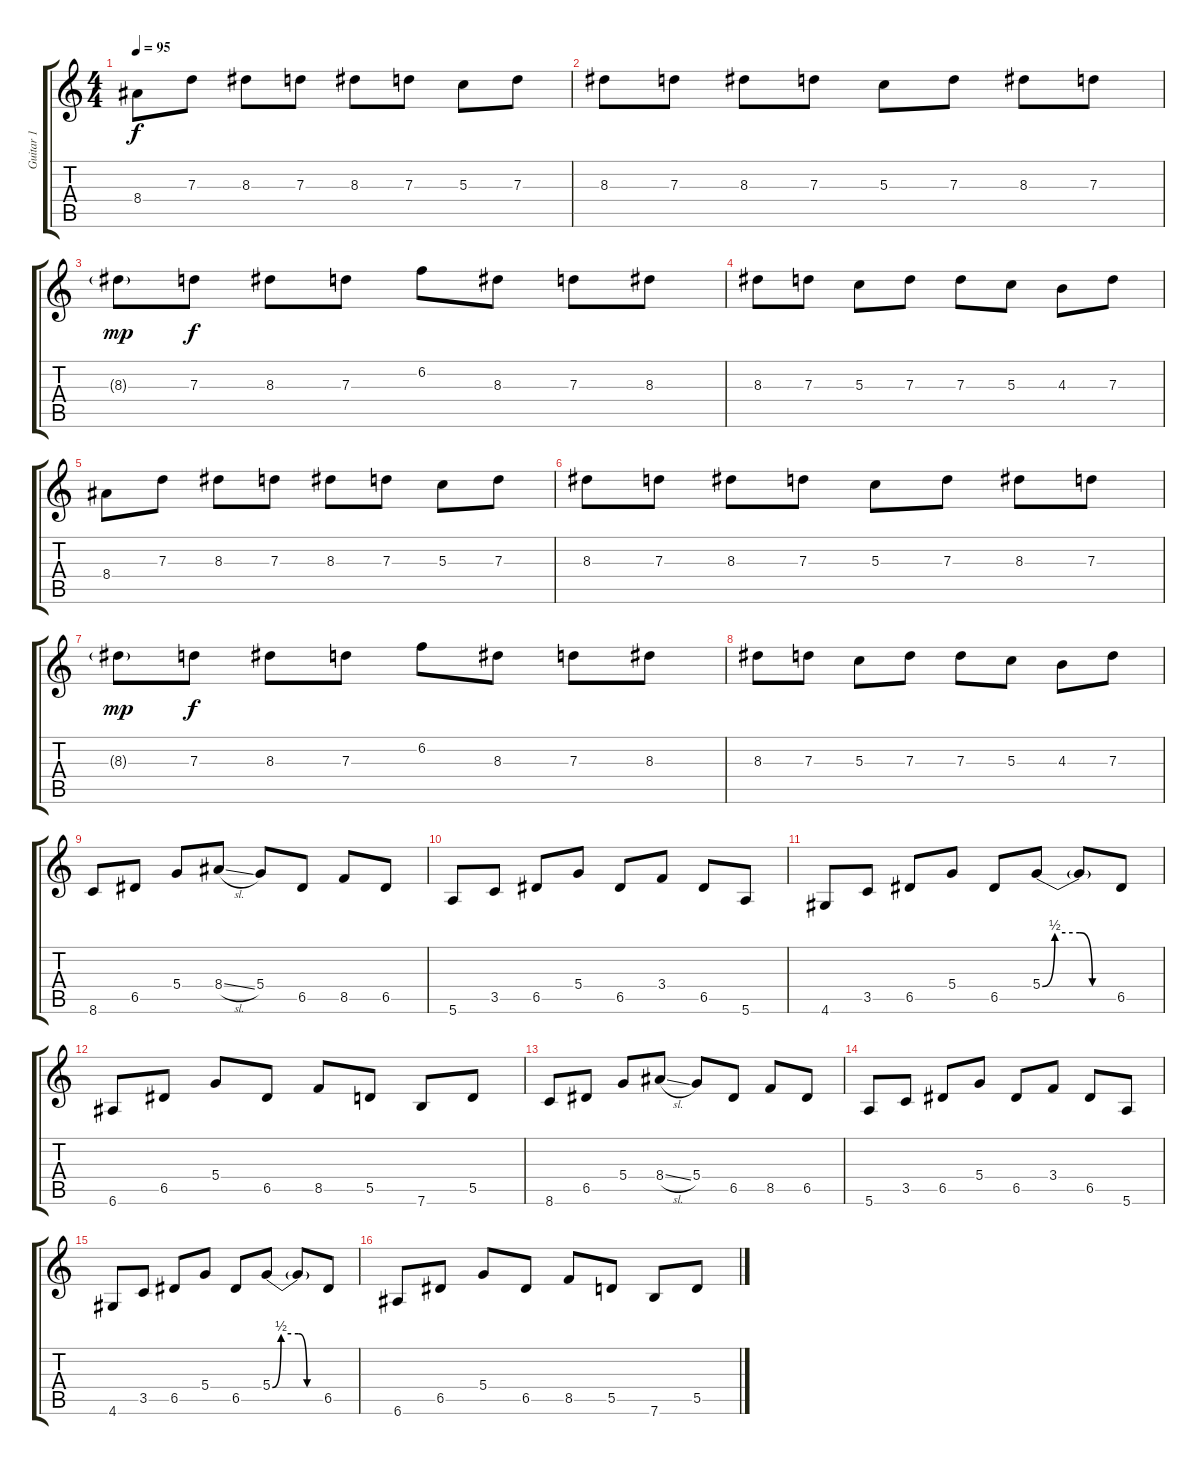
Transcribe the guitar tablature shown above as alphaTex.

\track ("Guitar 1" "Guitar 1") {instrument overdrivenguitar}
\staff {score tabs}
\tuning (E4 B3 G3 D3 A2 E2) {hide}
\ts (4 4)
\tempo 95
\clef g2
\ks c
8.4.8{dy f} 7.3.8 8.3.8 7.3.8 8.3.8 7.3.8 5.3.8 7.3.8 |
8.3.8 7.3.8 8.3.8 7.3.8 5.3.8 7.3.8 8.3.8 7.3.8 |
8.3{g}.8{dy mp} 7.3.8{dy f} 8.3.8 7.3.8 6.2.8 8.3.8 7.3.8 8.3.8 |
8.3.8 7.3.8 5.3.8 7.3.8 7.3.8 5.3.8 4.3.8 7.3.8 |
8.4.8 7.3.8 8.3.8 7.3.8 8.3.8 7.3.8 5.3.8 7.3.8 |
8.3.8 7.3.8 8.3.8 7.3.8 5.3.8 7.3.8 8.3.8 7.3.8 |
8.3{g}.8{dy mp} 7.3.8{dy f} 8.3.8 7.3.8 6.2.8 8.3.8 7.3.8 8.3.8 |
8.3.8 7.3.8 5.3.8 7.3.8 7.3.8 5.3.8 4.3.8 7.3.8 |
8.6.8{balance 12} 6.5.8 5.4.8 8.4{sl}.8 5.4.8 6.5.8 8.5.8 6.5.8 |
5.6.8 3.5.8 6.5.8 5.4.8 6.5.8 3.4.8 6.5.8 5.6.8 |
4.6.8 3.5.8 6.5.8 5.4.8 6.5.8 5.4{be (custom 0 0 10 2 30 2 40 0 60 0)}.8 5.4{t}.8 6.5.8 |
6.6.8 6.5.8 5.4.8 6.5.8 8.5.8 5.5.8 7.6.8 5.5.8 |
8.6.8 6.5.8 5.4.8 8.4{sl}.8 5.4.8 6.5.8 8.5.8 6.5.8 |
5.6.8 3.5.8 6.5.8 5.4.8 6.5.8 3.4.8 6.5.8 5.6.8 |
4.6.8 3.5.8 6.5.8 5.4.8 6.5.8 5.4{be (custom 0 0 10 2 30 2 40 0 60 0)}.8 5.4{t}.8 6.5.8 |
6.6.8 6.5.8 5.4.8 6.5.8 8.5.8 5.5.8 7.6.8 5.5.8
